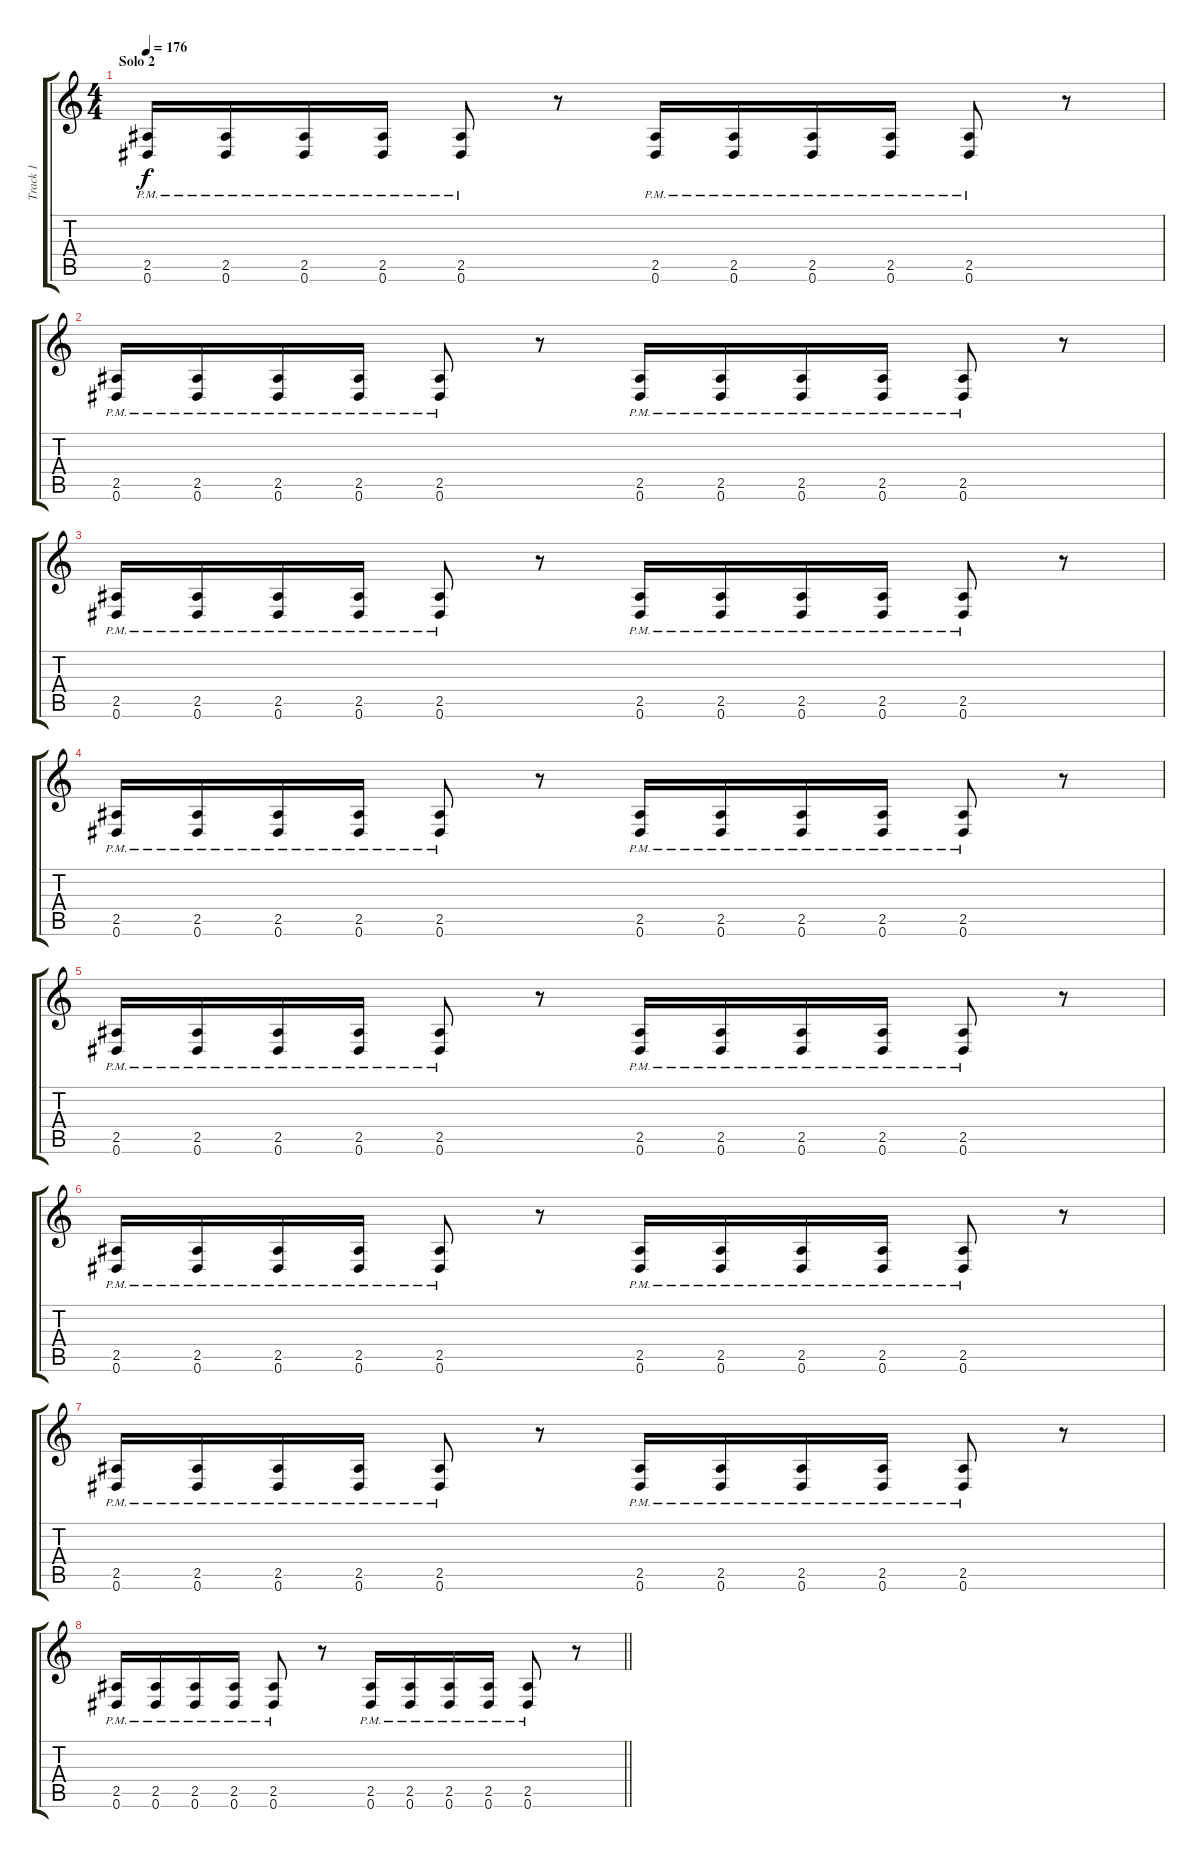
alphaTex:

\track ("Track 1" "Track 1") {instrument distortionguitar}
\staff {score tabs}
\tuning (Eb4 Bb3 Gb3 Db3 Ab2 Eb2) {hide}
\ts (4 4)
\section ("" "Solo 2")
\tempo 176
\clef g2
\ks c
(2.5{pm} 0.6{pm}).16{dy f} (2.5{pm} 0.6{pm}).16 (2.5{pm} 0.6{pm}).16 (2.5{pm} 0.6{pm}).16 (2.5{pm} 0.6{pm}).8 r.8 (2.5{pm} 0.6{pm}).16 (2.5{pm} 0.6{pm}).16 (2.5{pm} 0.6{pm}).16 (2.5{pm} 0.6{pm}).16 (2.5{pm} 0.6{pm}).8 r.8 |
(2.5{pm} 0.6{pm}).16 (2.5{pm} 0.6{pm}).16 (2.5{pm} 0.6{pm}).16 (2.5{pm} 0.6{pm}).16 (2.5{pm} 0.6{pm}).8 r.8 (2.5{pm} 0.6{pm}).16 (2.5{pm} 0.6{pm}).16 (2.5{pm} 0.6{pm}).16 (2.5{pm} 0.6{pm}).16 (2.5{pm} 0.6{pm}).8 r.8 |
(2.5{pm} 0.6{pm}).16 (2.5{pm} 0.6{pm}).16 (2.5{pm} 0.6{pm}).16 (2.5{pm} 0.6{pm}).16 (2.5{pm} 0.6{pm}).8 r.8 (2.5{pm} 0.6{pm}).16 (2.5{pm} 0.6{pm}).16 (2.5{pm} 0.6{pm}).16 (2.5{pm} 0.6{pm}).16 (2.5{pm} 0.6{pm}).8 r.8 |
(2.5{pm} 0.6{pm}).16 (2.5{pm} 0.6{pm}).16 (2.5{pm} 0.6{pm}).16 (2.5{pm} 0.6{pm}).16 (2.5{pm} 0.6{pm}).8 r.8 (2.5{pm} 0.6{pm}).16 (2.5{pm} 0.6{pm}).16 (2.5{pm} 0.6{pm}).16 (2.5{pm} 0.6{pm}).16 (2.5{pm} 0.6{pm}).8 r.8 |
(2.5{pm} 0.6{pm}).16 (2.5{pm} 0.6{pm}).16 (2.5{pm} 0.6{pm}).16 (2.5{pm} 0.6{pm}).16 (2.5{pm} 0.6{pm}).8 r.8 (2.5{pm} 0.6{pm}).16 (2.5{pm} 0.6{pm}).16 (2.5{pm} 0.6{pm}).16 (2.5{pm} 0.6{pm}).16 (2.5{pm} 0.6{pm}).8 r.8 |
(2.5{pm} 0.6{pm}).16 (2.5{pm} 0.6{pm}).16 (2.5{pm} 0.6{pm}).16 (2.5{pm} 0.6{pm}).16 (2.5{pm} 0.6{pm}).8 r.8 (2.5{pm} 0.6{pm}).16 (2.5{pm} 0.6{pm}).16 (2.5{pm} 0.6{pm}).16 (2.5{pm} 0.6{pm}).16 (2.5{pm} 0.6{pm}).8 r.8 |
(2.5{pm} 0.6{pm}).16 (2.5{pm} 0.6{pm}).16 (2.5{pm} 0.6{pm}).16 (2.5{pm} 0.6{pm}).16 (2.5{pm} 0.6{pm}).8 r.8 (2.5{pm} 0.6{pm}).16 (2.5{pm} 0.6{pm}).16 (2.5{pm} 0.6{pm}).16 (2.5{pm} 0.6{pm}).16 (2.5{pm} 0.6{pm}).8 r.8 |
\barLineRight lightlight
(2.5{pm} 0.6{pm}).16 (2.5{pm} 0.6{pm}).16 (2.5{pm} 0.6{pm}).16 (2.5{pm} 0.6{pm}).16 (2.5{pm} 0.6{pm}).8 r.8 (2.5{pm} 0.6{pm}).16 (2.5{pm} 0.6{pm}).16 (2.5{pm} 0.6{pm}).16 (2.5{pm} 0.6{pm}).16 (2.5{pm} 0.6{pm}).8 r.8
